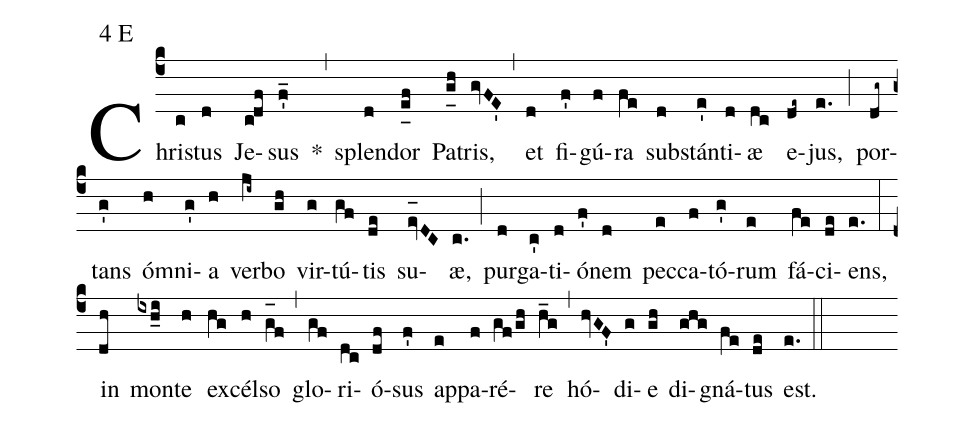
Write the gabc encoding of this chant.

mode:4 E;
%%
(c4) Chri(c)stus(d) Je(cdf)sus(f'_) *(,) splen(d)dor(e_[uh:l]f) Pa(g_[uh:l]h)tris,(gvFE') (,) et(d) fi(f')gú(f)ra(fe) sub(d)stán(e')ti(d)æ(dc) e(de~)jus,(e.) (;) por(dg~)tans(g') ó(h)mni(g')a(h) ver(ji~)bo(gh) vir(g)tú(gf)tis(de) su(ev_[oh:h]DC)æ,(c.) (;) pur(d)ga(c')ti(d)ó(f')nem(d) pec(e)ca(f)tó(g')rum(e) fá(fe)ci(de)ens,(e.) (:) in(dh) mon(ixh_i)te(h) ex(hg)cél(h)so(g_[oh:h]f) (,) glo(gf)ri(dc)ó(df)sus(f') ap(e)pa(f)ré(gf/gh)re(h_g) (,) hó(hvGF')di(g)e(gh) di(ghg)gná(fe)tus(de) est.(e.) (::)
